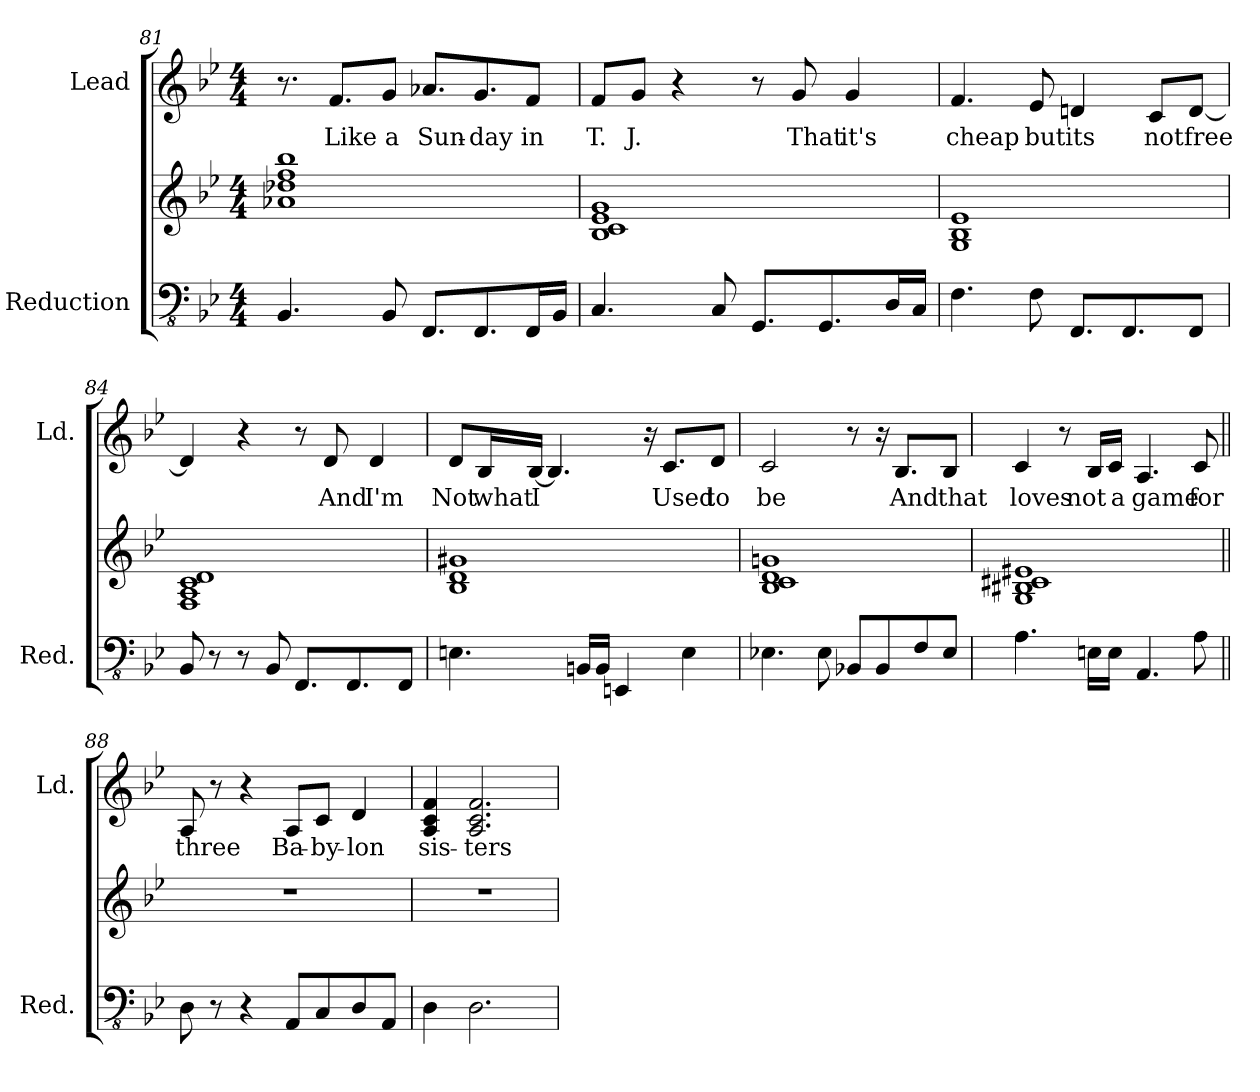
**kern	**kern	**kern	**text
*part2	*part2	*part1	*part1
*staff3	*staff2	*staff1	*staff1
*I"Reduction	*	*I"Lead	*
*I'Red.	*	*I'Ld.	*
!!LO:LB:g=z
*clefFv4	*clefG2	*clefG2	*
*k[b-e-]	*k[b-e-]	*k[b-e-]	*
*B-:	*B-:	*B-:	*
*M4/4	*M4/4	*M4/4	*
=81	=81	=81	=81
4.BBB-i/	1a-Xi 1dd-Xi 1ffi 1bb-i	8.r	.
!	!	!	!LO:LY:b:color=#000000
.	.	8.fi/L	Like
!	!	!	!LO:LY:b:color=#000000
8BBB-i/	.	8gi/J	a
!	!	!	!LO:LY:b:color=#000000
8.FFFi/L	.	8.a-Xi/L	Sun-
!	!	!	!LO:LY:b:color=#000000
8.FFFi/	.	8.gi/	-day
!	!	!	!LO:LY:b:color=#000000
16FFFi/L	.	8fi/J	in
16BBB-i/JJ	.	.	.
=82	=82	=82	=82
!	!	!	!LO:LY:b:color=#000000
4.CCi/	1B-i 1ci 1e-i 1gi	8fi/L	T.
!	!	!	!LO:LY:b:color=#000000
.	.	8gi/J	J.
.	.	4r	.
8CCi/	.	.	.
8.GGGi/L	.	8r	.
!	!	!	!LO:LY:b:color=#000000
.	.	8gi/	That
8.GGGi/	.	.	.
!	!	!	!LO:LY:b:color=#000000
.	.	4gi/	it's
16DDi/L	.	.	.
16CCi/JJ	.	.	.
=83	=83	=83	=83
!	!	!	!LO:LY:b:color=#000000
4.FFi\	1Gi 1B-i 1e-i	4.fi/	cheap
!	!	!	!LO:LY:b:color=#000000
8FFi\	.	8e-i/	but
!	!	!	!LO:LY:b:color=#000000
8.FFFi/L	.	4dni/	its
8.FFFi/	.	.	.
!	!	!	!LO:LY:b:color=#000000
.	.	8ci/L	not
!	!	!	!LO:LY:b:color=#000000
8FFFi/J	.	[<8di/J	free
=84	=84	=84	=84
8BBB-i/	1Fi 1Ai 1ci 1di	4di/]	.
8r	.	.	.
8r	.	4r	.
8BBB-i/	.	.	.
8.FFFi/L	.	8r	.
!	!	!	!LO:LY:b:color=#000000
.	.	8di/	And
8.FFFi/	.	.	.
!	!	!	!LO:LY:b:color=#000000
.	.	4di/	I'm
8FFFi/J	.	.	.
!!LO:LB:g=z
=85	=85	=85	=85
!	!	!	!LO:LY:b:color=#000000
4.EEni\	1B-i 1di 1g#Xi	8di/L	Not
!	!	!	!LO:LY:b:color=#000000
.	.	16B-i/L	what
!	!	!	!LO:LY:b:color=#000000
.	.	[<16B-i/JJ	I
.	.	4.B-i/]	.
16BBBni/LL	.	.	.
16BBBi/JJ	.	.	.
4EEEni/	.	.	.
.	.	16r	.
!	!	!	!LO:LY:b:color=#000000
.	.	8.ci/L	Used
4EEi\	.	.	.
!	!	!	!LO:LY:b:color=#000000
.	.	8di/J	to
=86	=86	=86	=86
!	!	!	!LO:LY:b:color=#000000
4.EE-Xi\	1B-i 1ci 1di 1gni	2ci/	be
8EE-i\	.	.	.
8BBB-Xi/L	.	8r	.
8BBB-i/	.	16r	.
!	!	!	!LO:LY:b:color=#000000
.	.	8.B-i/L	And
8FFi/	.	.	.
!	!	!	!LO:LY:b:color=#000000
8EE-i/J	.	8B-i/J	that
=87	=87	=87	=87
!	!	!	!LO:LY:b:color=#000000
4.AAi\	1Gi 1B#Xi 1c#Xi 1e#Xi	4ci/	loves
.	.	8r	.
!	!	!	!LO:LY:b:color=#000000
16EEni\LL	.	16B-i/LL	not
!	!	!	!LO:LY:b:color=#000000
16EEi\JJ	.	16ci/JJ	a
!	!	!	!LO:LY:b:color=#000000
4.AAAi/	.	4.Ai/	game
!	!	!	!LO:LY:b:color=#000000
8AAi\	.	8ci/	for
!!LO:LB:g=z
=88||	=88||	=88||	=88||
!	!	!	!LO:LY:b:color=#000000
8DDi\	1r	8Ai/	three
8r	.	8r	.
4r	.	4r	.
!	!	!	!LO:LY:b:color=#000000
8AAAi/L	.	8Ai/L	Ba-
!	!	!	!LO:LY:b:color=#000000
8CCi/	.	8ci/J	-by-
!	!	!	!LO:LY:b:color=#000000
8DDi/	.	4di/	-lon
8AAAi/J	.	.	.
=89	=89	=89	=89
!	!	!	!LO:LY:b:color=#000000
4DDi\	1r	4Ai/ 4ci 4fi	sis-
!	!	!	!LO:LY:b:color=#000000
2.DDi\	.	2.Ai/ 2.ci 2.fi	-ters
=	=	=	=
*-	*-	*-	*-
